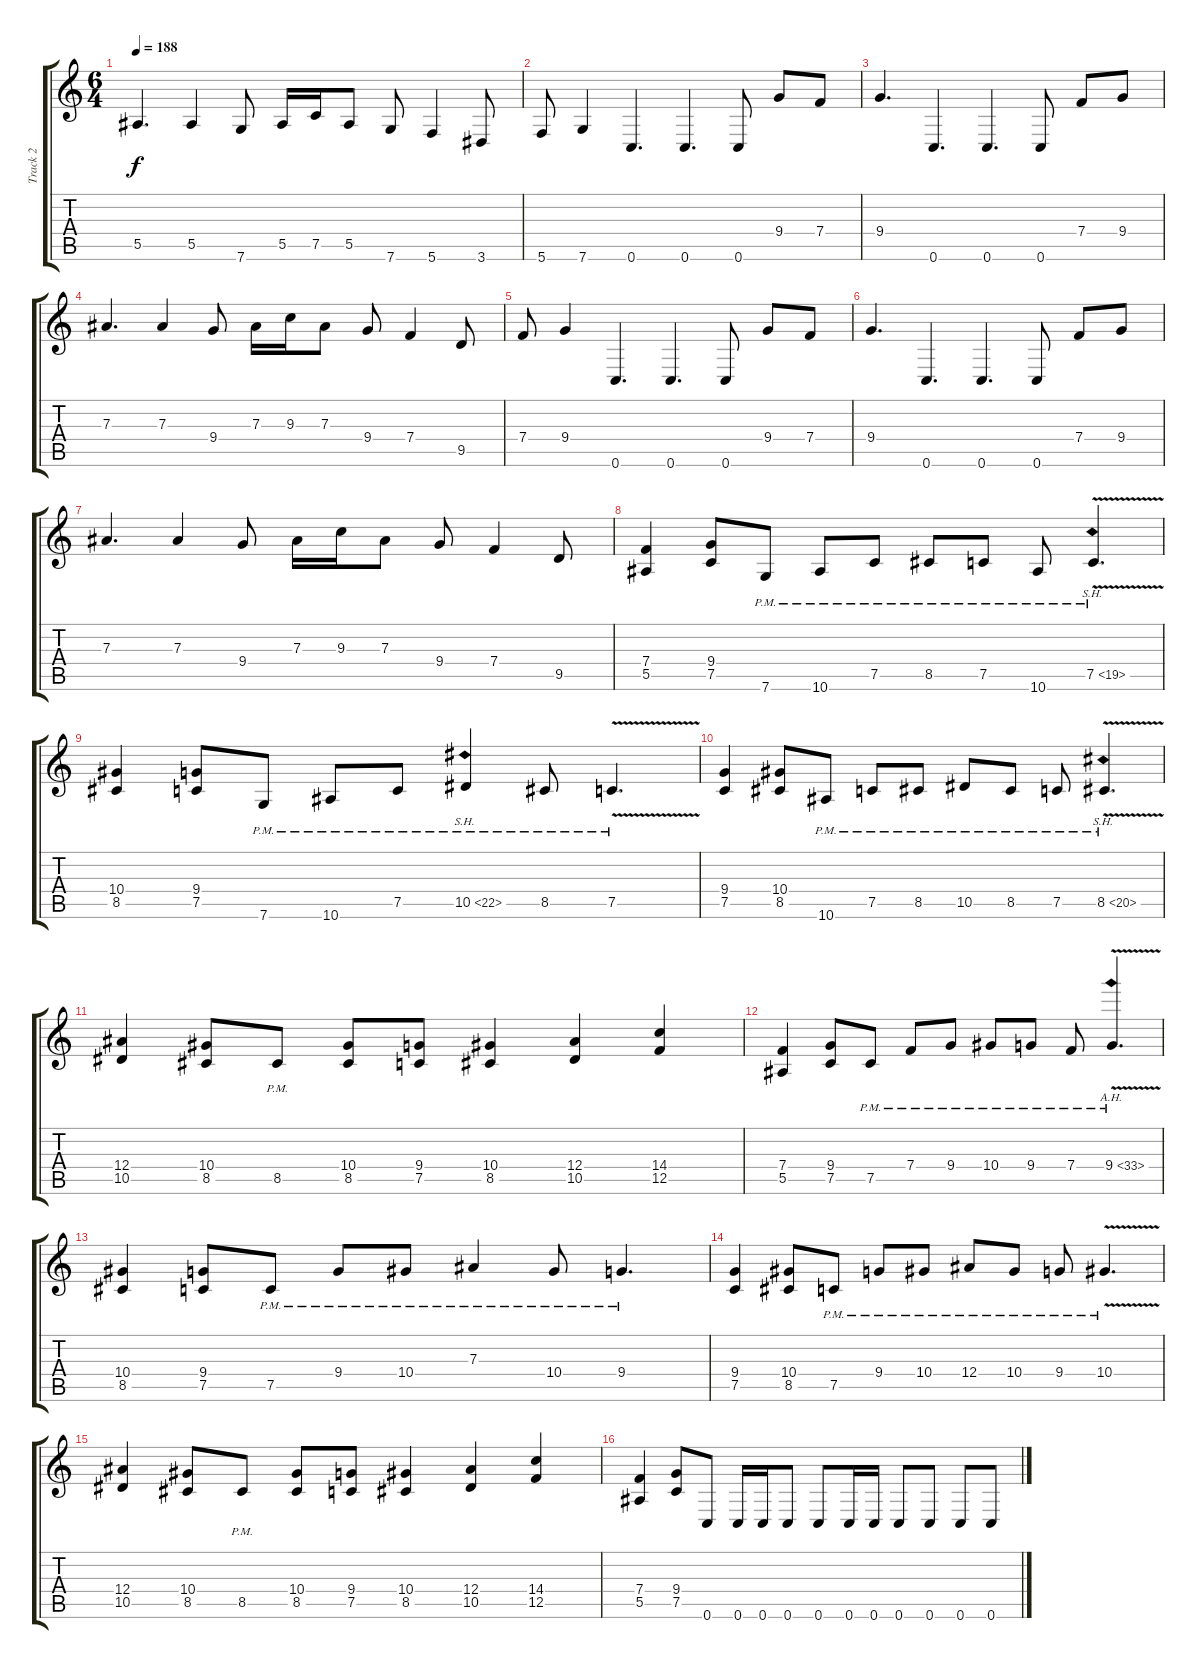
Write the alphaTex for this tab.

\track ("Track 2" "Track 2") {instrument distortionguitar}
\staff {score tabs}
\tuning (C4 G3 Eb3 Bb2 F2 C2) {hide}
\ts (6 4)
\tempo 188
\clef g2
\ks c
5.5.4{d dy f} 5.5.4 7.6.8 5.5.16 7.5.16 5.5.8 7.6.8 5.6.4 3.6.8 |
5.6.8 7.6.4 0.6.4{d} 0.6.4{d} 0.6.8 9.4.8 7.4.8 |
9.4.4{d} 0.6.4{d} 0.6.4{d} 0.6.8 7.4.8 9.4.8 |
7.3.4{d} 7.3.4 9.4.8 7.3.16 9.3.16 7.3.8 9.4.8 7.4.4 9.5.8 |
7.4.8 9.4.4 0.6.4{d} 0.6.4{d} 0.6.8 9.4.8 7.4.8 |
9.4.4{d} 0.6.4{d} 0.6.4{d} 0.6.8 7.4.8 9.4.8 |
7.3.4{d} 7.3.4 9.4.8 7.3.16 9.3.16 7.3.8 9.4.8 7.4.4 9.5.8 |
(7.4 5.5).4 (9.4 7.5).8 7.6{pm}.8 10.6{pm}.8 7.5{pm}.8 8.5{pm}.8 7.5{pm}.8 10.6{pm}.8 7.5{sh 12 v pm}.4{d} |
(10.4 8.5).4 (9.4 7.5).8 7.6{pm}.8 10.6{pm}.8 7.5{pm}.8 10.5{sh 12 pm}.4 8.5{pm}.8 7.5{v pm}.4{d} |
(9.4 7.5).4 (10.4 8.5).8 10.6{pm}.8 7.5{pm}.8 8.5{pm}.8 10.5{pm}.8 8.5{pm}.8 7.5{pm}.8 8.5{sh 12 v pm}.4{d} |
(12.4 10.5).4 (10.4 8.5).8 8.5{pm}.8 (10.4 8.5).8 (9.4 7.5).8 (10.4 8.5).4 (12.4 10.5).4 (14.4 12.5).4 |
(7.4 5.5).4 (9.4 7.5).8 7.5{pm}.8 7.4{pm}.8 9.4{pm}.8 10.4{pm}.8 9.4{pm}.8 7.4{pm}.8 9.4{ah 24 v pm}.4{d} |
(10.4 8.5).4 (9.4 7.5).8 7.5{pm}.8 9.4{pm}.8 10.4{pm}.8 7.3{pm}.4 10.4{pm}.8 9.4{pm}.4{d} |
(9.4 7.5).4 (10.4 8.5).8 7.5{pm}.8 9.4{pm}.8 10.4{pm}.8 12.4{pm}.8 10.4{pm}.8 9.4{pm}.8 10.4{v pm}.4{d} |
(12.4 10.5).4 (10.4 8.5).8 8.5{pm}.8 (10.4 8.5).8 (9.4 7.5).8 (10.4 8.5).4 (12.4 10.5).4 (14.4 12.5).4 |
(7.4 5.5).4 (9.4 7.5).8 0.6.8 0.6.16 0.6.16 0.6.8 0.6.8 0.6.16 0.6.16 0.6.8 0.6.8 0.6.8 0.6.8
